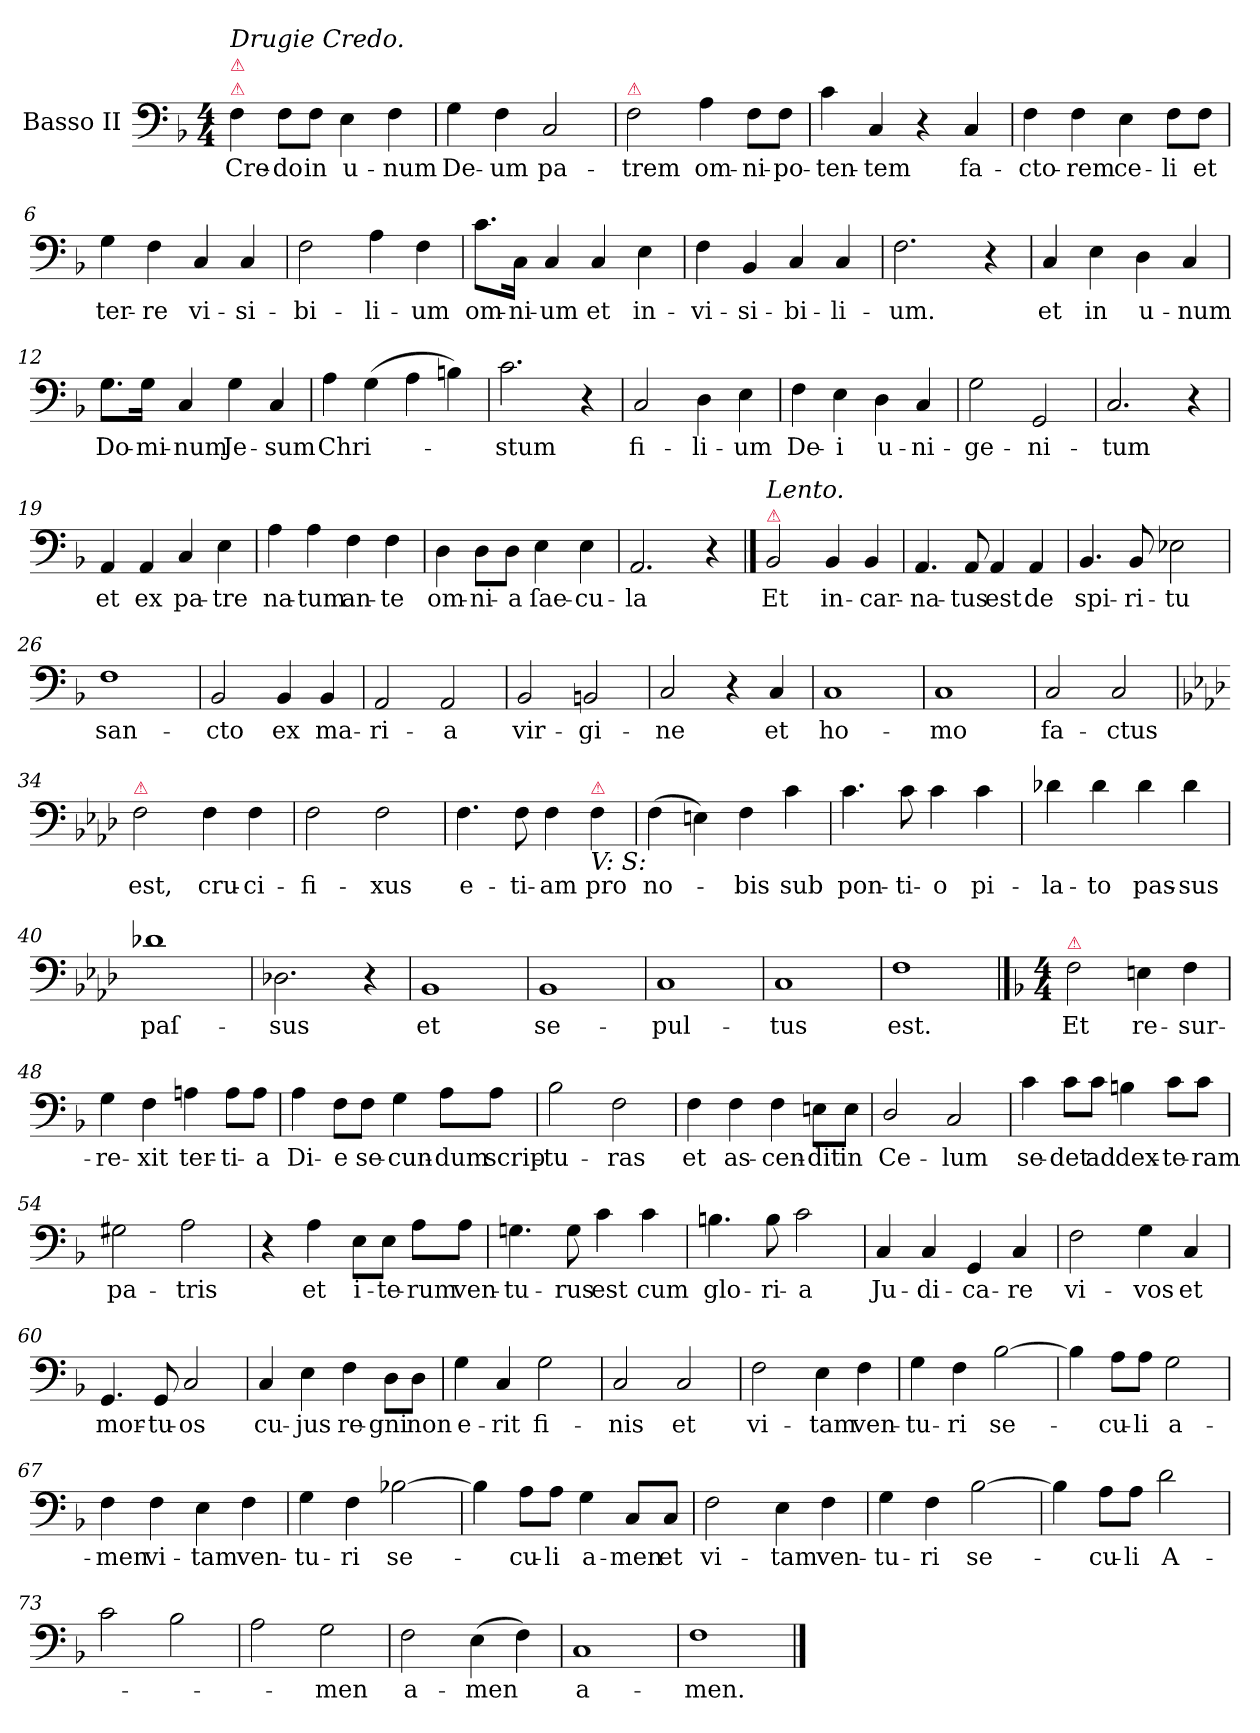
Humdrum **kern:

**kern	**text
*part1	*part1
*staff1	*staff1
*I"Basso II	*
*I'B	*
*clefF4	*
*k[b-]	*
*F:	*
*M4/4	*
=1	=1
!LO:TX:a:color=crimson:t=⚠	!
!LO:TX:a:color=crimson:t=⚠	!
!LO:TX:a:i:t=Drugie Credo.	!
4F\	Cre-
8F\L	-do
8F\J	in
4E\	u-
4F\	-num
=2	=2
4G\	De-
4F\	-um
2C/	pa-
=3	=3
!LO:TX:a:color=crimson:t=⚠	!
2F\	-trem
4A\	om-
8F\L	-ni-
8F\J	-po-
=4	=4
4c\	-ten-
4C/	-tem
4r	.
4C/	fa-
=5	=5
4F\	-cto-
4F\	-rem
4E\	ce-
8F\L	-li
8F\J	et
=6	=6
4G\	ter-
4F\	-re
4C/	vi-
4C/	-si-
=7	=7
2F\	-bi-
4A\	-li-
4F\	-um
=8	=8
8.c\L	om-
16C\Jk	-ni-
4C/	-um
4C/	et
4E\	in-
=9	=9
4F\	-vi-
4BB-/	-si-
4C/	-bi-
4C/	-li-
=10	=10
2.F\	-um.
4r	.
=11	=11
4C/	et
4E\	in
4D\	u-
4C/	-num
=12	=12
8.G\L	Do-
16G\Jk	-mi-
4C/	-num
4G\	Je-
4C/	-sum
=13	=13
4A\	Chri-
(>4G\	.
4A\	.
4Bn\)	.
=14	=14
2.c\	-stum
4r	.
=15	=15
2C/	fi-
4D\	-li-
4E\	-um
=16	=16
4F\	De-
4E\	-i
4D\	u-
4C/	-ni-
=17	=17
2G\	-ge-
2GG/	-ni-
=18	=18
2.C/	-tum
4r	.
=19	=19
4AA/	et
4AA/	ex
4C/	pa-
4E\	-tre
=20	=20
4A\	na-
4A\	-tum
4F\	an-
4F\	-te
=21	=21
4D\	om-
8D\L	-ni-
8D\J	-a
4E\	ſae-
4E\	-cu-
=22	=22
2.AA/	-la
4r	.
==23	==23
!LO:TX:a:color=crimson:t=⚠	!
!LO:TX:a:i:t=Lento.	!
2BB-/	Et
4BB-/	in-
4BB-/	-car-
=24	=24
4.AA/	-na-
8AA/	-tus
4AA/	est
4AA/	de
=25	=25
4.BB-/	spi-
8BB-/	-ri-
2E-X\	-tu
=26	=26
1F	san-
=27	=27
2BB-/	-cto
4BB-/	ex
4BB-/	ma-
=28	=28
2AA/	-ri-
2AA/	-a
=29	=29
2BB-/	vir-
2BBn/	-gi-
=30	=30
2C/	-ne
4r	.
4C/	et
=31	=31
1C	ho-
=32	=32
1C	-mo
=33	=33
2C/	fa-
2C/	-ctus
=34	=34
*k[b-e-a-d-]	*
*A-:	*
!LO:TX:a:color=crimson:t=⚠	!
2F\	est,
4F\	cru-
4F\	-ci-
=35	=35
2F\	-fi-
2F\	-xus
=36	=36
4.F\	e-
8F\	-ti-
4F\	-am
!LO:TX:a:color=crimson:t=⚠	!
!LO:TX:b:i:t=V&colon; S&colon;	!
4F\	pro
=37	=37
(>4F\	no-
4En\)	.
4F\	-bis
4c\	sub
=38	=38
4.c\	pon-
8c\	-ti-
4c\	-o
4c\	pi-
=39	=39
4d-X\	-la-
4d-\	-to
4d-\	pas-
4d-\	-sus
=40	=40
1d-X	paſ-
=41	=41
2.D-X\	-sus
4r	.
=42	=42
1BB-	et
=43	=43
1BB-	se-
=44	=44
1C	-pul-
=45	=45
1C	-tus
=46	=46
1F	est.
==47	==47
*k[b-]	*
*F:	*
*M4/4	*
!LO:TX:a:color=crimson:t=⚠	!
2F\	Et
4En\	re-
4F\	-sur-
=48	=48
4G\	-re-
4F\	-xit
4An\	ter-
8A\L	-ti-
8A\J	-a
=49	=49
4A\	Di-
8F\L	-e
8F\J	se-
4G\	-cun-
8A\L	-dum
8A\J	scrip-
=50	=50
2B-\	-tu-
2F\	-ras
=51	=51
4F\	et
4F\	as-
4F\	-cen-
8En\L	-dit
8E\J	in
=52	=52
2D/	Ce-
2C/	-lum
=53	=53
4c\	se-
8c\L	-det
8c\J	ad
4Bn\	dex-
8c\L	-te-
8c\J	-ram
=54	=54
2G#X\	pa-
2A\	-tris
=55	=55
4r	.
4A\	et
8E\L	i-
8E\J	-te-
8A\L	-rum
8A\J	ven-
=56	=56
4.Gn\	-tu-
8G\	-rus
4c\	est
4c\	cum
=57	=57
4.Bn\	glo-
8B\	-ri-
2c\	-a
=58	=58
4C/	Ju-
4C/	-di-
4GG/	-ca-
4C/	-re
=59	=59
2F\	vi-
4G\	-vos
4C/	et
=60	=60
4.GG/	mor-
8GG/	-tu-
2C/	-os
=61	=61
4C/	cu-
4E\	-jus
4F\	re-
8D\L	-gni
8D\J	non
=62	=62
4G\	e-
4C/	-rit
2G\	fi-
=63	=63
2C/	-nis
2C/	et
=64	=64
2F\	vi-
4E\	-tam
4F\	ven-
=65	=65
4G\	-tu-
4F\	-ri
[2B-\	se-
=66	=66
4B-\]	.
8A\L	-cu-
8A\J	-li
2G\	a-
=67	=67
4F\	-men
4F\	vi-
4E\	-tam
4F\	ven-
=68	=68
4G\	-tu-
4F\	-ri
[2B-X\	se-
=69	=69
4B-\]	.
8A\L	-cu-
8A\J	-li
4G\	a-
8C/L	-men
8C/J	et
=70	=70
2F\	vi-
4E\	-tam
4F\	ven-
=71	=71
4G\	-tu-
4F\	-ri
[2B-\	se-
=72	=72
4B-\]	.
8A\L	-cu-
8A\J	-li
2d\	A-
=73	=73
2c\	.
2B-\	.
=74	=74
2A\	.
2G\	-men
=75	=75
2F\	a-
(>4E\	-men
4F\)	.
=76	=76
1C	a-
=77	=77
1F	-men.
==	==
*-	*-
